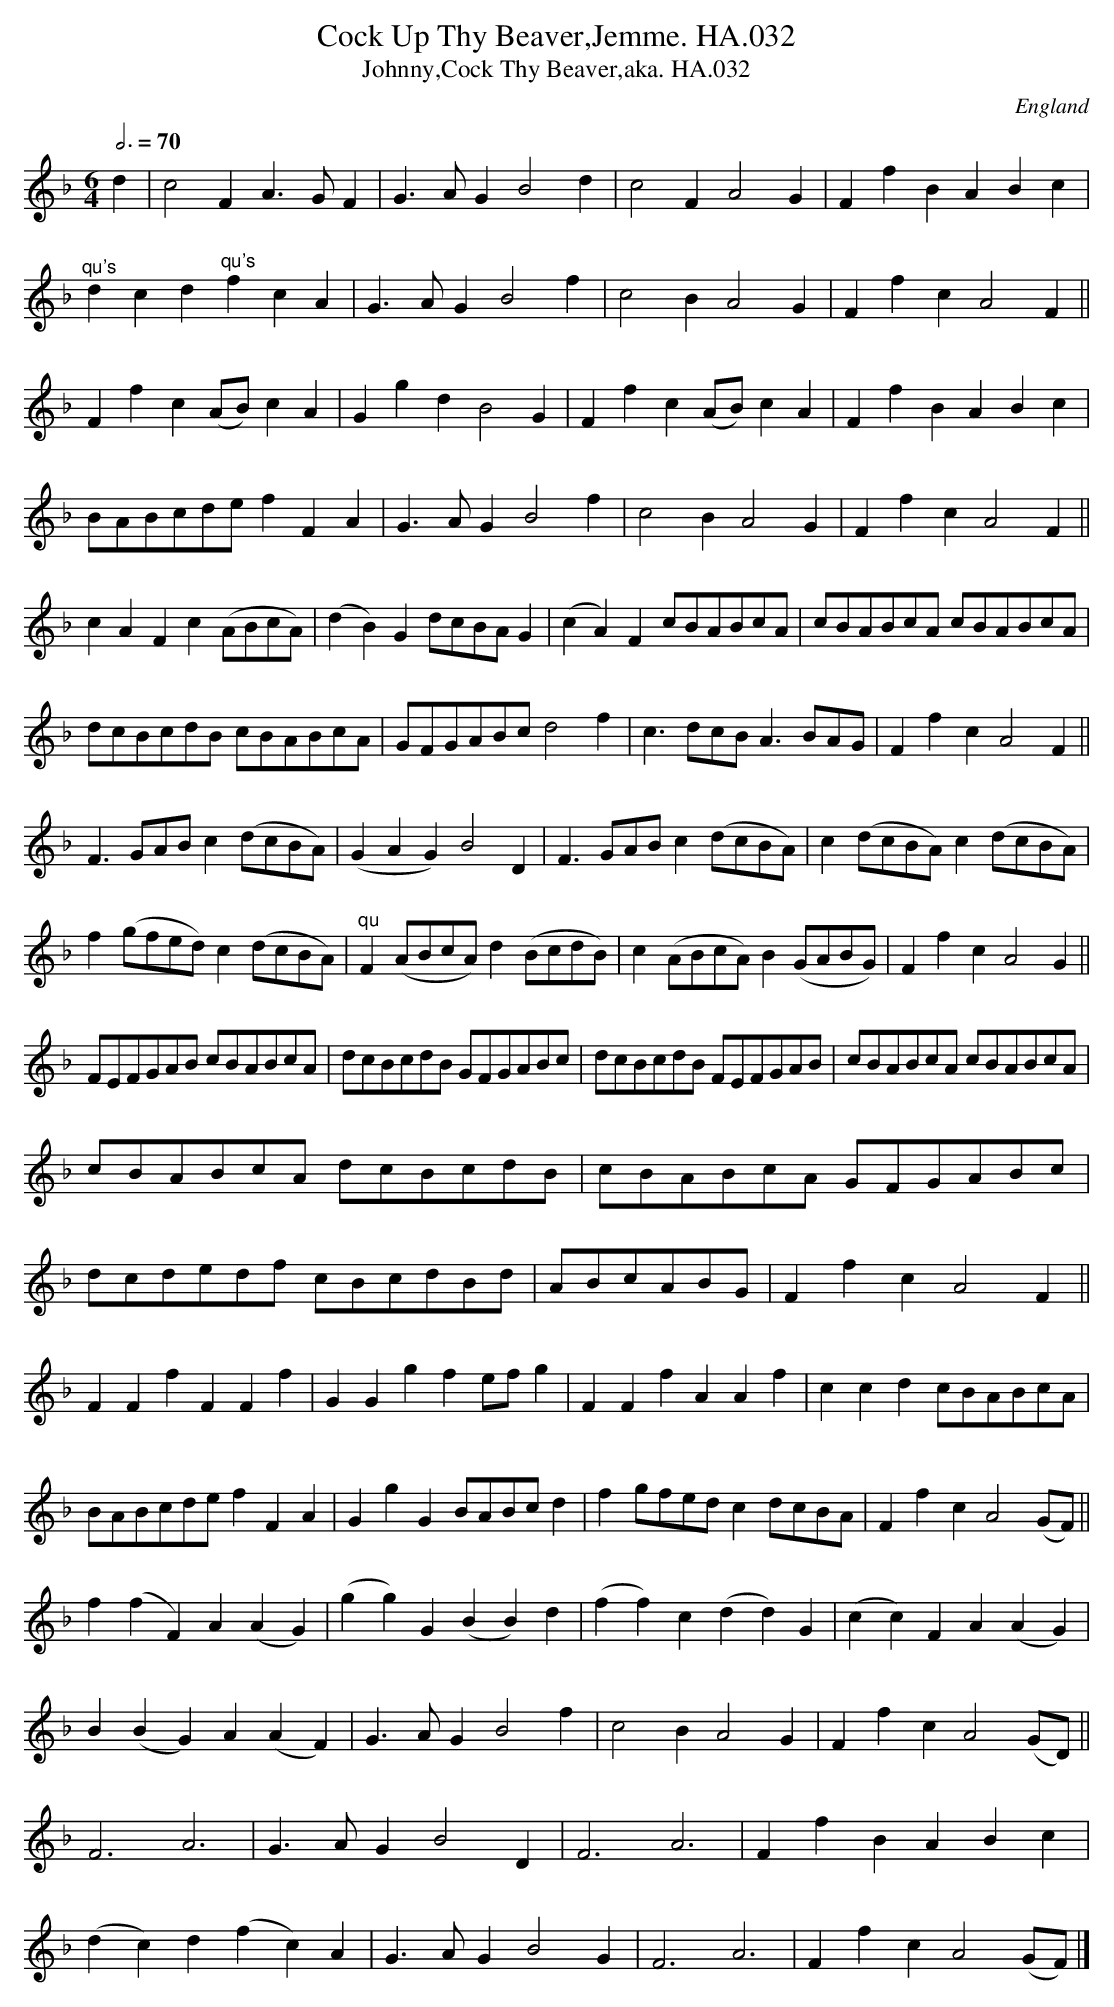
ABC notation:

X:1
T:Cock Up Thy Beaver,Jemme. HA.032
T:Johnny,Cock Thy Beaver,aka. HA.032
M:6/4
L:1/4
Q:3/4=70
O:England
K:F major
d|c2FA>GF|G>AGB2d|c2FA2G|FfBABc|!
"^qu's"dcd"^qu's"fcA|G>AGB2f|c2BA2G|FfcA2F||!
Ffc(A/B/)cA|GgdB2G|Ffc(A/B/)cA|FfBABc|!
B/A/B/c/d/e/fFA|G>AGB2f|c2BA2G|FfcA2F||!
cA Fc (A/B/c/A/)|(dB) Gd/c/B/A/G|\
(cA) Fc/B/A/B/c/A/|c/B/A/B/c/A/ c/B/A/B/c/A/ |!
d/c/B/c/d/B/ c/B/A/B/c/A/|G/F/G/A/B/c/ d2f|\
c>dc/B/ A>BA/G/| Ffc A2F||!
F>GA/B/ c(d/c/B/A/)|(GAG) B2D|\
F>GA/B/ c(d/c/B/A/)|c (d/c/B/A/) c (d/c/B/A/) |!
f (g/f/e/d/) c (d/c/B/A/)|"^qu"F (A/B/c/A/) d (B/c/d/B/)|\
c (A/B/c/A/) B (G/A/B/G/)|Ffc A2 G||!
F/E/F/G/A/B/ c/B/A/B/c/A/|d/c/B/c/d/B/ G/F/G/A/B/c/ |\
d/c/B/c/d/B/ F/E/F/G/A/B/| c/B/A/B/c/A/ c/B/A/B/c/A/ |!
c/B/A/B/c/A/ d/c/B/c/d/B/ |c/B/A/B/c/A/ G/F/G/A/B/c/ |!
d/c/d/e/d/f/ c/B/c/d/B/d/ |A/B/c/A/B/G/|FfcA2F||!
FFf FFf|GGgfe/f/g|FFf AAf|ccd c/B/A/B/c/A/|!
B/A/B/c/d/e/ fFA|GgG B/A/B/c/d|fg/f/e/d/ cd/c/B/A/ |\
Ffc A2(G/F/)||!
f(fF) A(AG)|(gg)G (BB)d|(ff)c (dd)G|(cc)F A(AG)|!
B(BG) A(AF)|G>AG B2f|c2B A2G|Ffc A2(G/D/)||!
F3A3|G>AG B2D|F3A3|FfB ABc|!
(dc)d (fc)A|G>AG B2G|F3A3|Ffc A2(G/F/)|]
